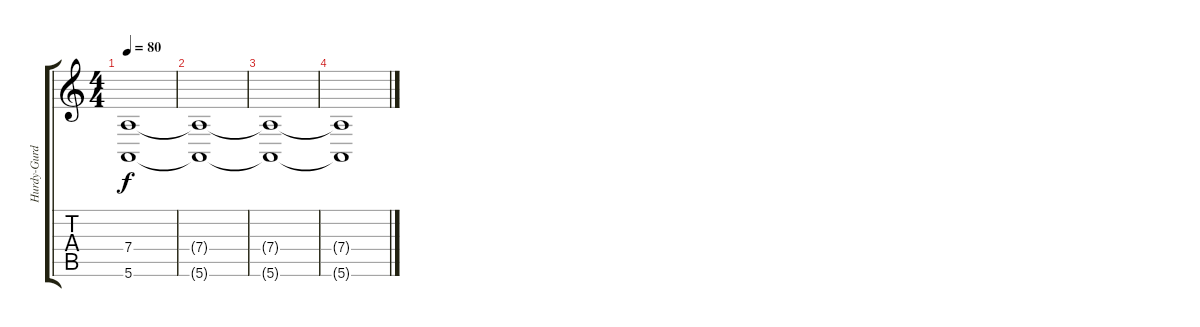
\track ("Hurdy-Gurdy" "Hurdy-Gurd") {instrument stringensemble1}
\staff {score tabs}
\tuning (E4 B3 G3 D3 A2 E2) {hide}
\ts (4 4)
\tempo 80
\clef g2
\ks c
(7.4{t} 5.6{t}).1{dy f} |
(7.4{t} 5.6{t}).1 |
(7.4{t} 5.6{t}).1 |
(7.4{t} 5.6{t}).1
